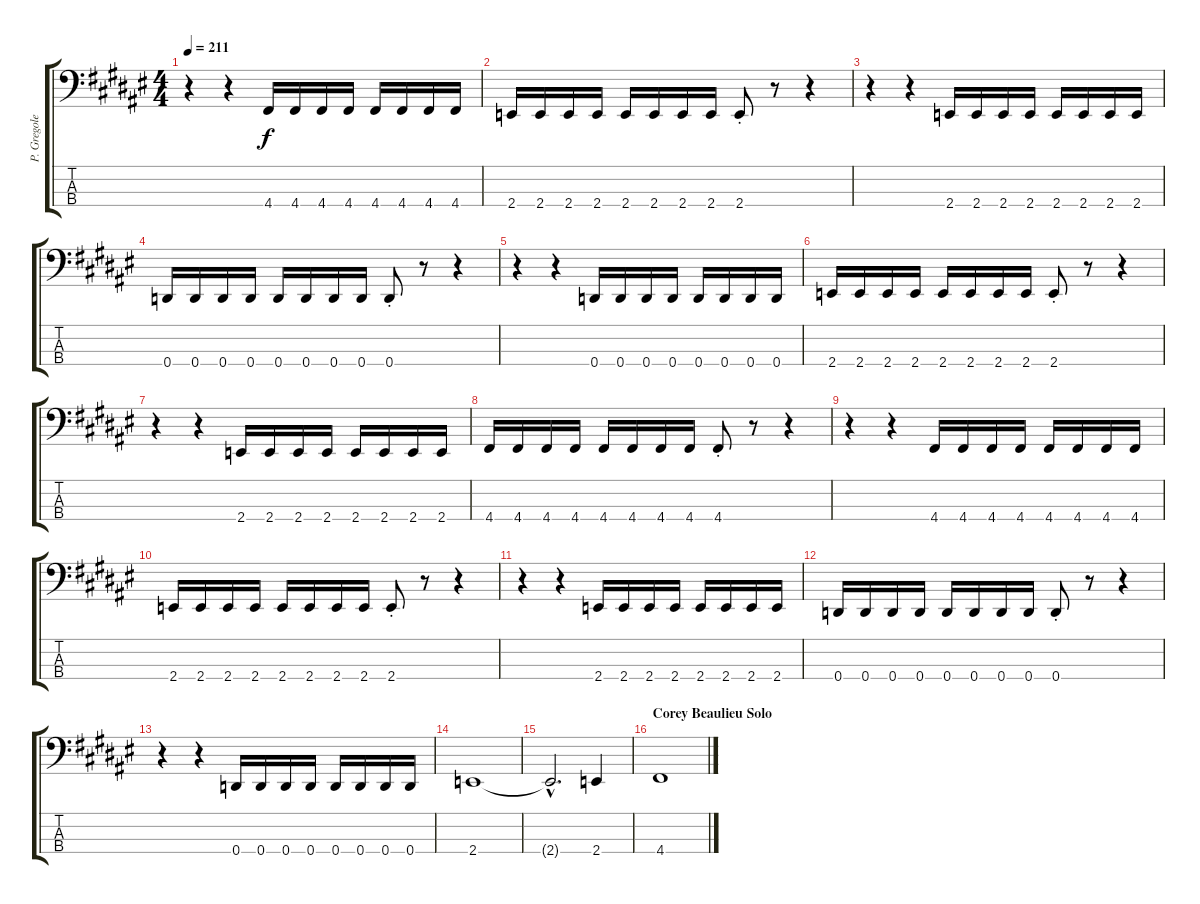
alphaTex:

\track ("P. Gregoletto" "P. Gregole") {instrument electricbassfinger}
\staff {score tabs}
\tuning (G2 D2 A1 D1) {hide}
\ts (4 4)
\tempo 211
\clef f4
\ks d#minor
r.4{dy f} r.4 4.4.16 4.4.16 4.4.16 4.4.16 4.4.16 4.4.16 4.4.16 4.4.16 |
2.4.16 2.4.16 2.4.16 2.4.16 2.4.16 2.4.16 2.4.16 2.4.16 2.4{st}.8 r.8 r.4 |
r.4 r.4 2.4.16 2.4.16 2.4.16 2.4.16 2.4.16 2.4.16 2.4.16 2.4.16 |
0.4.16 0.4.16 0.4.16 0.4.16 0.4.16 0.4.16 0.4.16 0.4.16 0.4{st}.8 r.8 r.4 |
r.4 r.4 0.4.16 0.4.16 0.4.16 0.4.16 0.4.16 0.4.16 0.4.16 0.4.16 |
2.4.16 2.4.16 2.4.16 2.4.16 2.4.16 2.4.16 2.4.16 2.4.16 2.4{st}.8 r.8 r.4 |
r.4 r.4 2.4.16 2.4.16 2.4.16 2.4.16 2.4.16 2.4.16 2.4.16 2.4.16 |
4.4.16 4.4.16 4.4.16 4.4.16 4.4.16 4.4.16 4.4.16 4.4.16 4.4{st}.8 r.8 r.4 |
r.4 r.4 4.4.16 4.4.16 4.4.16 4.4.16 4.4.16 4.4.16 4.4.16 4.4.16 |
2.4.16 2.4.16 2.4.16 2.4.16 2.4.16 2.4.16 2.4.16 2.4.16 2.4{st}.8 r.8 r.4 |
r.4 r.4 2.4.16 2.4.16 2.4.16 2.4.16 2.4.16 2.4.16 2.4.16 2.4.16 |
0.4.16 0.4.16 0.4.16 0.4.16 0.4.16 0.4.16 0.4.16 0.4.16 0.4{st}.8 r.8 r.4 |
r.4 r.4 0.4.16 0.4.16 0.4.16 0.4.16 0.4.16 0.4.16 0.4.16 0.4.16 |
2.4.1 |
2.4{hac t}.2{d} 2.4.4 |
\section ("" "Corey Beaulieu Solo")
4.4.1
